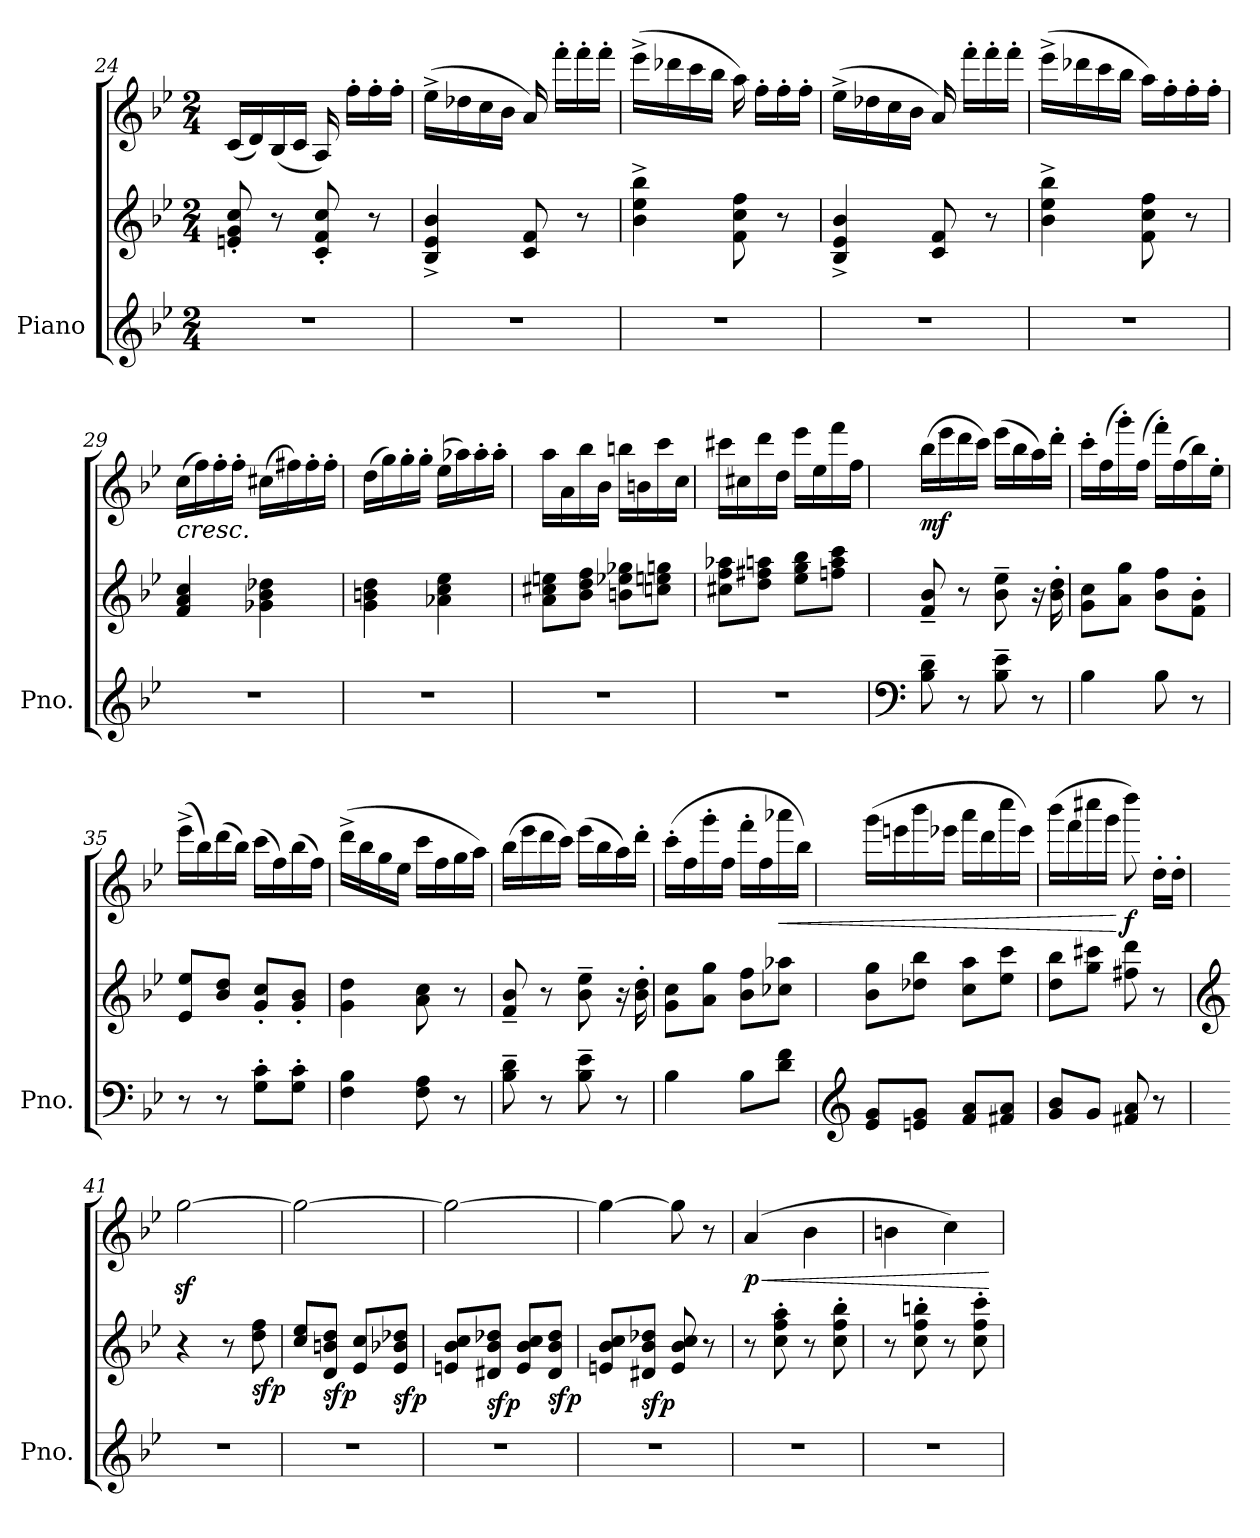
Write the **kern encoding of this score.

**kern	**kern	**kern	**dynam
*part1	*part1	*part1	*part1
*staff3	*staff2	*staff1	*staff1/2/3
*I"Piano	*	*	*
*I'Pno.	*	*	*
!!LO:LB:g=z
*clefG2	*clefG2	*clefG2	*
*k[b-e-]	*k[b-e-]	*k[b-e-]	*
*M2/4	*M2/4	*M2/4	*
=24	=24	=24	=24
2r	8en/' 8g/' 8cc/'	(<16c/LL	.
.	.	16d/)	.
.	8r	(<16B-/	.
.	.	16c/JJ	.
.	8c/' 8f/' 8cc/'	16A/)	.
.	.	16ff'\LL	.
.	8r	16ff'\	.
.	.	16ff'\JJ	.
=25	=25	=25	=25
2r	4B-/^ 4e-/^ 4b-/^	(>16ee-^\LL	.
.	.	16dd-X\	.
.	.	16cc\	.
.	.	16b-\JJ	.
.	8c/ 8f/	16a/)	.
.	.	16fff'\LL	.
.	8r	16fff'\	.
.	.	16fff'\JJ	.
=26	=26	=26	=26
2r	4b-\^ 4ee-\^ 4bb-\^	(>16eee-^\LL	.
.	.	16ddd-X\	.
.	.	16ccc\	.
.	.	16bb-\JJ	.
.	8f\ 8cc\ 8ff\	16aa\)	.
.	.	16ff'\LL	.
.	8r	16ff'\	.
.	.	16ff'\JJ	.
=27	=27	=27	=27
2r	4B-/^ 4e-/^ 4b-/^	(>16ee-^\LL	.
.	.	16dd-X\	.
.	.	16cc\	.
.	.	16b-\JJ	.
.	8c/ 8f/	16a/)	.
.	.	16fff'\LL	.
.	8r	16fff'\	.
.	.	16fff'\JJ	.
=28	=28	=28	=28
2r	4b-\^ 4ee-\^ 4bb-\^	(>16eee-^\LL	.
.	.	16ddd-X\	.
.	.	16ccc\	.
.	.	16bb-\JJ	.
.	8f\ 8cc\ 8ff\	16aa\LL)	.
.	.	16ff'\	.
.	8r	16ff'\	.
.	.	16ff'\JJ	.
=29	=29	=29	=29
!	!	!LO:TX:b:i:t=cresc.	!
2r	4f/ 4a/ 4cc/	(>16cc\LL	.
.	.	16ff\)	.
.	.	16ff'\	.
.	.	16ff'\JJ	.
.	4g-X\ 4b-\ 4dd-X\	(>16cc#X\LL	.
.	.	16ff#X\)	.
.	.	16ff#'\	.
.	.	16ff#'\JJ	.
!!LO:LB:g=z
=30	=30	=30	=30
2r	4g\ 4bn\ 4dd\	(>16dd\LL	.
.	.	16gg\)	.
.	.	16gg'\	.
.	.	16gg'\JJ	.
.	4a-X\ 4cc\ 4ee-\	(>16ee-\LL	.
.	.	16aa-X\)	.
.	.	16aa-'\	.
.	.	16aa-'\JJ	.
=31	=31	=31	=31
2r	8a\ 8cc#X\ 8een\L	16aa\LL	.
.	.	16a\	.
.	8b-\ 8dd\ 8ff\J	16bb-\	.
.	.	16b-\JJ	.
.	8bn\ 8ee-X\ 8gg-X\L	16bbn\LL	.
.	.	16bn\	.
.	8ccn\ 8een\ 8ggn\J	16ccc\	.
.	.	16cc\JJ	.
=32	=32	=32	=32
2r	8cc#X\ 8ff\ 8aa-X\L	16ccc#X\LL	.
.	.	16cc#X\	.
.	8dd\ 8ff#X\ 8aan\J	16ddd\	.
.	.	16dd\JJ	.
.	8ee-\ 8gg\ 8bb-\L	16eee-\LL	.
.	.	16ee-\	.
.	8ffn\ 8aa\ 8ccc\J	16fff\	.
.	.	16ff\JJ	.
=33	=33	=33	=33
*clefF4	*	*	*
!	!	!	!LO:DY:b
8B-\~ 8d\~	8f/~ 8b-/~	(>16bb-\LL	mf
.	.	16eee-\	.
8r	8r	16ddd\	.
.	.	16ccc\JJ)	.
8B-\~ 8e-\~	8b-\~ 8ee-\~	(>16eee-\LL	.
.	.	16bb-\	.
8r	16r	16aa\)	.
.	16b-\' 16dd\'	16ddd'\JJ	.
=34	=34	=34	=34
4B-\	8g\ 8cc\L	16ccc'\LL	.
.	.	(>16ff\	.
.	8a\ 8gg\J	16ggg'\)	.
.	.	(>16ff\JJ	.
8B-\	8b-\ 8ff\L	16fff'\LL)	.
.	.	(>16ff\	.
8r	8f\' 8b-\'J	16bb-\)	.
.	.	16ee-'\JJ	.
=35	=35	=35	=35
8r	8e-/ 8ee-/L	(>16eee-^\LL	.
.	.	16bb-\)	.
8r	8b-/ 8dd/J	(>16ddd\	.
.	.	16bb-\JJ)	.
8G\' 8c\'L	8g/' 8cc/'L	(>16ccc\LL	.
.	.	16ff\)	.
8G\' 8c\'J	8g/' 8b-/'J	(>16bb-\	.
.	.	16ff\JJ)	.
!!LO:PB:g=z
=36	=36	=36	=36
4F\ 4B-\	4g\ 4dd\	(>16ddd^\LL	.
.	.	16bb-\	.
.	.	16gg\	.
.	.	16ee-\JJ	.
8F\ 8A\	8a\ 8cc\	16ccc\LL	.
.	.	16ff\	.
8r	8r	16gg\	.
.	.	16aa\JJ)	.
=37	=37	=37	=37
8B-\~ 8d\~	8f/~ 8b-/~	(>16bb-\LL	.
.	.	16eee-\	.
8r	8r	16ddd\	.
.	.	16ccc\JJ)	.
8B-\~ 8e-\~	8b-\~ 8ee-\~	(>16eee-\LL	.
.	.	16bb-\	.
8r	16r	16aa\)	.
.	16b-\' 16dd\'	16ddd'\JJ	.
=38	=38	=38	=38
4B-\	8g\ 8cc\L	(>16ccc'\LL	.
.	.	16ff\	.
.	8a\ 8gg\J	16ggg'\	.
.	.	16ff\JJ	.
8B-\L	8b-\ 8ff\L	16fff'\LL	.
.	.	16ff\	.
!	!	!	!LO:HP:b
8d\ 8f\J	8cc-X\ 8aa-X\J	16aaa-X\	<
.	.	16bb-\JJ)	.
=39	=39	=39	=39
*clefG2	*	*	*
8e-/ 8g/L	8b-\ 8gg\L	(>16ggg\LL	.
.	.	16eeen\	.
8en/ 8g/J	8dd-X\ 8bb-\J	16bbb-\	.
.	.	16eee-X\JJ	.
8f/ 8a/L	8cc\ 8aa\L	16aaa\LL	.
.	.	16ddd\	.
8f#X/ 8a/J	8ee-\ 8ccc\J	16cccc\	.
.	.	16eee-\JJ)	.
=40	=40	=40	=40
8g/ 8b-/L	8dd\ 8bb-\L	(>16bbb-\LL	.
.	.	16fff\	.
8g/J	8gg\ 8ccc#X\J	16cccc#X\	.
.	.	16ggg\JJ	.
!	!	!	!LO:DY:n=1:b
8f#X/ 8a/	8ff#X\ 8ddd\	8dddd\)	[ f
8r	8r	16dd'\LL	.
.	.	16dd'\JJ	.
=41	=41	=41	=41
*	*clefG2	*	*
2r	4r	[2ggz<\	.
.	8r	.	.
!	!	!	!LO:DY:b=2
.	8dd\ 8ff\	.	sfp
=42	=42	=42	=42
2r	8cc/ 8ee-/L	2gg\_	.
!	!	!	!LO:DY:b=2
.	8d/ 8bn/ 8dd/J	.	sfp
.	8e-/ 8cc/L	.	.
!	!	!	!LO:DY:b=2
.	8e-/ 8b-X/ 8dd-X/J	.	sfp
!!LO:LB:g=z
=43	=43	=43	=43
2r	8en/ 8b-/ 8cc/L	2gg\_	.
!	!	!	!LO:DY:b=2
.	8d#X/ 8b-/ 8dd-X/J	.	sfp
.	8e/ 8b-/ 8cc/L	.	.
!	!	!	!LO:DY:b=2
.	8d#/ 8b-/ 8dd-/J	.	sfp
=44	=44	=44	=44
2r	8en/ 8b-/ 8cc/L	4gg\_	.
!	!	!	!LO:DY:b=2
.	8d#X/ 8b-/ 8dd-X/J	.	sfp
.	8e/ 8b-/ 8cc/	8gg\]	.
.	8r	8r	.
=45	=45	=45	=45
!	!	!	!LO:HP:b
!	!	!	!LO:DY:n=1:b
2r	8r	(>4a/	< p
.	8cc\' 8ff\' 8aa\'	.	.
.	8r	4b-\	.
.	8cc\' 8ff\' 8bb-\'	.	.
=46	=46	=46	=46
2r	8r	4bn\	.
.	8cc\' 8ff\' 8bbn\'	.	.
.	8r	4cc\)	.
.	8cc\' 8ff\' 8ccc\'	.	.
.	.	.	[
=	=	=	=
*-	*-	*-	*-
